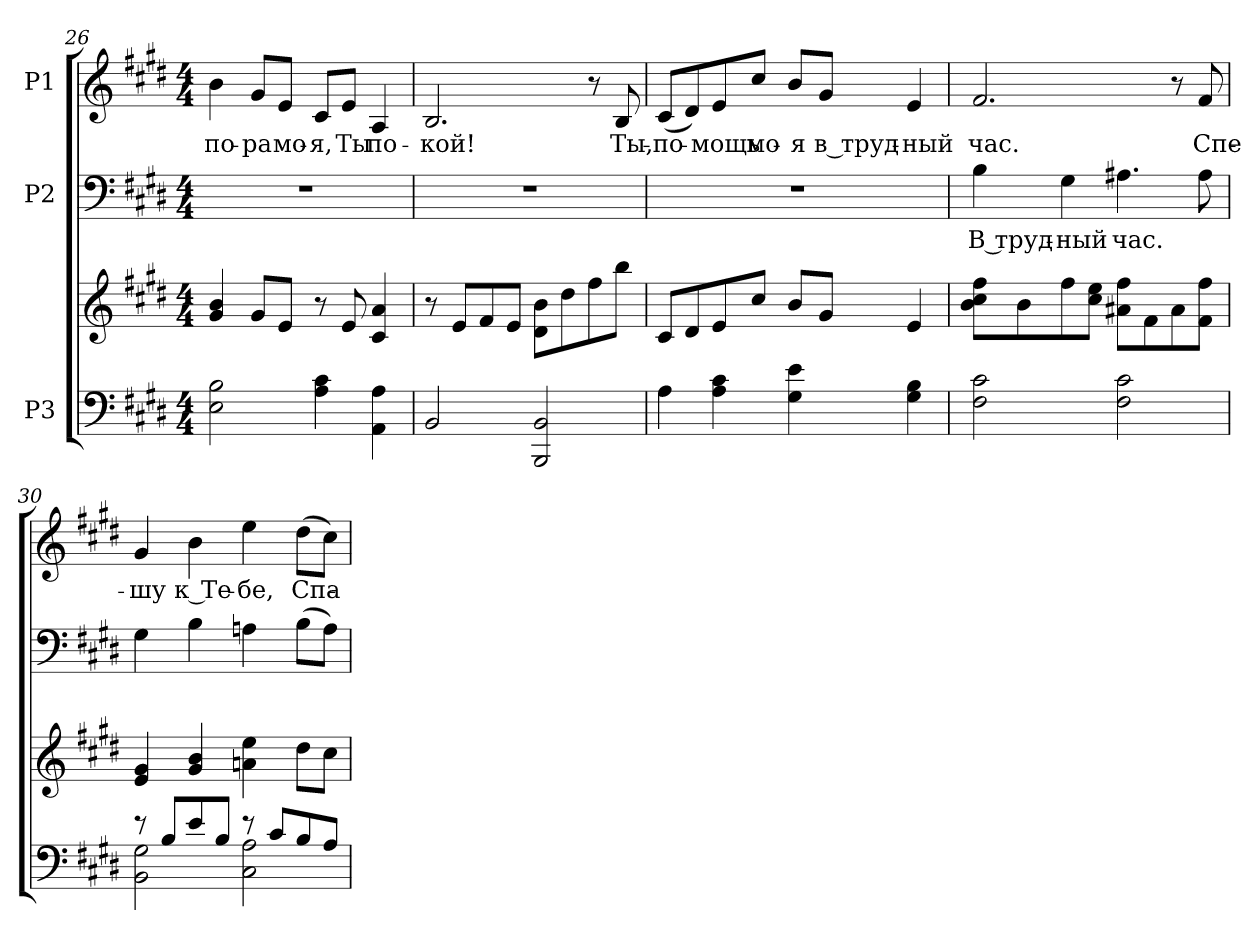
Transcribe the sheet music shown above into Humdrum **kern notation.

**kern	**kern	**kern	**text	**kern	**text
*part3	*part3	*part2	*part2	*part1	*part1
*staff4	*staff3	*staff2	*staff2	*staff1	*staff1
*I"P3	*	*I"P2	*	*I"P1	*
*clefF4	*clefG2	*clefF4	*	*clefG2	*
*k[f#c#g#d#]	*k[f#c#g#d#]	*k[f#c#g#d#]	*	*k[f#c#g#d#]	*
*E:	*E:	*E:	*	*E:	*
*M4/4	*M4/4	*M4/4	*	*M4/4	*
=26	=26	=26	=26	=26	=26
!	!	!	!	!	!LO:LY:b:color=#000000
2Ei\ 2Bi	4g#i/ 4bi	1r	.	4bi\	-по-
!	!	!	!	!	!LO:LY:b:color=#000000
.	8g#i/L	.	.	8g#i/L	-ра
!	!	!	!	!	!LO:LY:b:color=#000000
.	8ei/J	.	.	8ei/J	мо-
!	!	!	!	!	!LO:LY:b:color=#000000
4Ai\ 4c#i	8r	.	.	8c#i/L	-я,
!	!	!	!	!	!LO:LY:b:color=#000000
.	8ei/	.	.	8ei/J	Ты
!	!	!	!	!	!LO:LY:b:color=#000000
4AAi\ 4Ai	4c#i/ 4ai	.	.	4Ai/	по-
!!LO:LB:g=z
=27	=27	=27	=27	=27	=27
!	!	!	!	!	!LO:LY:b:color=#000000
2BBi/	8r	1r	.	2.Bi/	-кой!
.	8ei/L	.	.	.	.
.	8f#i/	.	.	.	.
.	8ei/J	.	.	.	.
2BBBi/ 2BBi	8d#i\ 8biL	.	.	.	.
.	8dd#i\	.	.	.	.
.	8ff#i\	.	.	8r	.
!	!	!	!	!	!LO:LY:b:color=#000000
.	8bbi\J	.	.	8Bi/	Ты,-
=28	=28	=28	=28	=28	=28
!	!	!	!	!	!LO:LY:b:color=#000000
4Ai\	8c#i/L	1r	.	(8c#i/L	-по-
.	8d#i/	.	.	8d#i/)	.
!	!	!	!	!	!LO:LY:b:color=#000000
4Ai\ 4c#i	8ei/	.	.	8ei/	-мощь
!	!	!	!	!	!LO:LY:b:color=#000000
.	8cc#i/J	.	.	8cc#i/J	мо-
!	!	!	!	!	!LO:LY:b:color=#000000
4G#i\ 4ei	8bi/L	.	.	8bi/L	-я
!	!	!	!	!	!LO:LY:b:color=#000000
.	8g#i/J	.	.	8g#i/J	в труд-
!	!	!	!	!	!LO:LY:b:color=#000000
4G#i\ 4Bi	4ei/	.	.	4ei/	-ный
=29	=29	=29	=29	=29	=29
!	!	!	!LO:LY:a:color=#000000	!	!
!	!	!	!	!	!LO:LY:b:color=#000000
2F#i\ 2c#i	8bi\ 8cc#i 8ff#iL	4Bi\	В труд-	2.f#i/	час.
.	8bi\	.	.	.	.
!	!	!	!LO:LY:a:color=#000000	!	!
.	8ff#i\	4G#i\	-ный	.	.
.	8cc#i\ 8eeiJ	.	.	.	.
!	!	!	!LO:LY:a:color=#000000	!	!
2F#i\ 2c#i	8a#Xi\ 8ff#iL	4.A#Xi\	час.	.	.
.	8f#i\	.	.	.	.
.	8a#i\	.	.	8r	.
!	!	!	!	!	!LO:LY:b:color=#000000
.	8f#i\ 8ff#iJ	8A#i\	.	8f#i/	Спе-
!!LO:LB:g=z
=30	=30	=30	=30	=30	=30
*^	*	*	*	*	*
!	!	!	!	!	!	!LO:LY:b:color=#000000
8r	2BBi\ 2G#i	4ei/ 4g#i	4G#i\	.	4g#i/	-шу
8Bi/L	.	.	.	.	.	.
!	!	!	!	!	!	!LO:LY:b:color=#000000
8ei/	.	4g#i/ 4bi	4Bi\	.	4bi\	к Те-
8Bi/J	.	.	.	.	.	.
!	!	!	!	!	!	!LO:LY:b:color=#000000
8r	2C#i\ 2Ai	4ani\ 4eei	4Ani\	.	4eei\	-бе,
8c#i/L	.	.	.	.	.	.
!	!	!	!	!	!	!LO:LY:b:color=#000000
8Bi/	.	8dd#i\L	(8Bi\L	.	(8dd#i\L	Спа-
8Ai/J	.	8cc#i\J	8Ai\J)	.	8cc#i\J)	.
*v	*v	*	*	*	*	*
=	=	=	=	=	=
*-	*-	*-	*-	*-	*-
